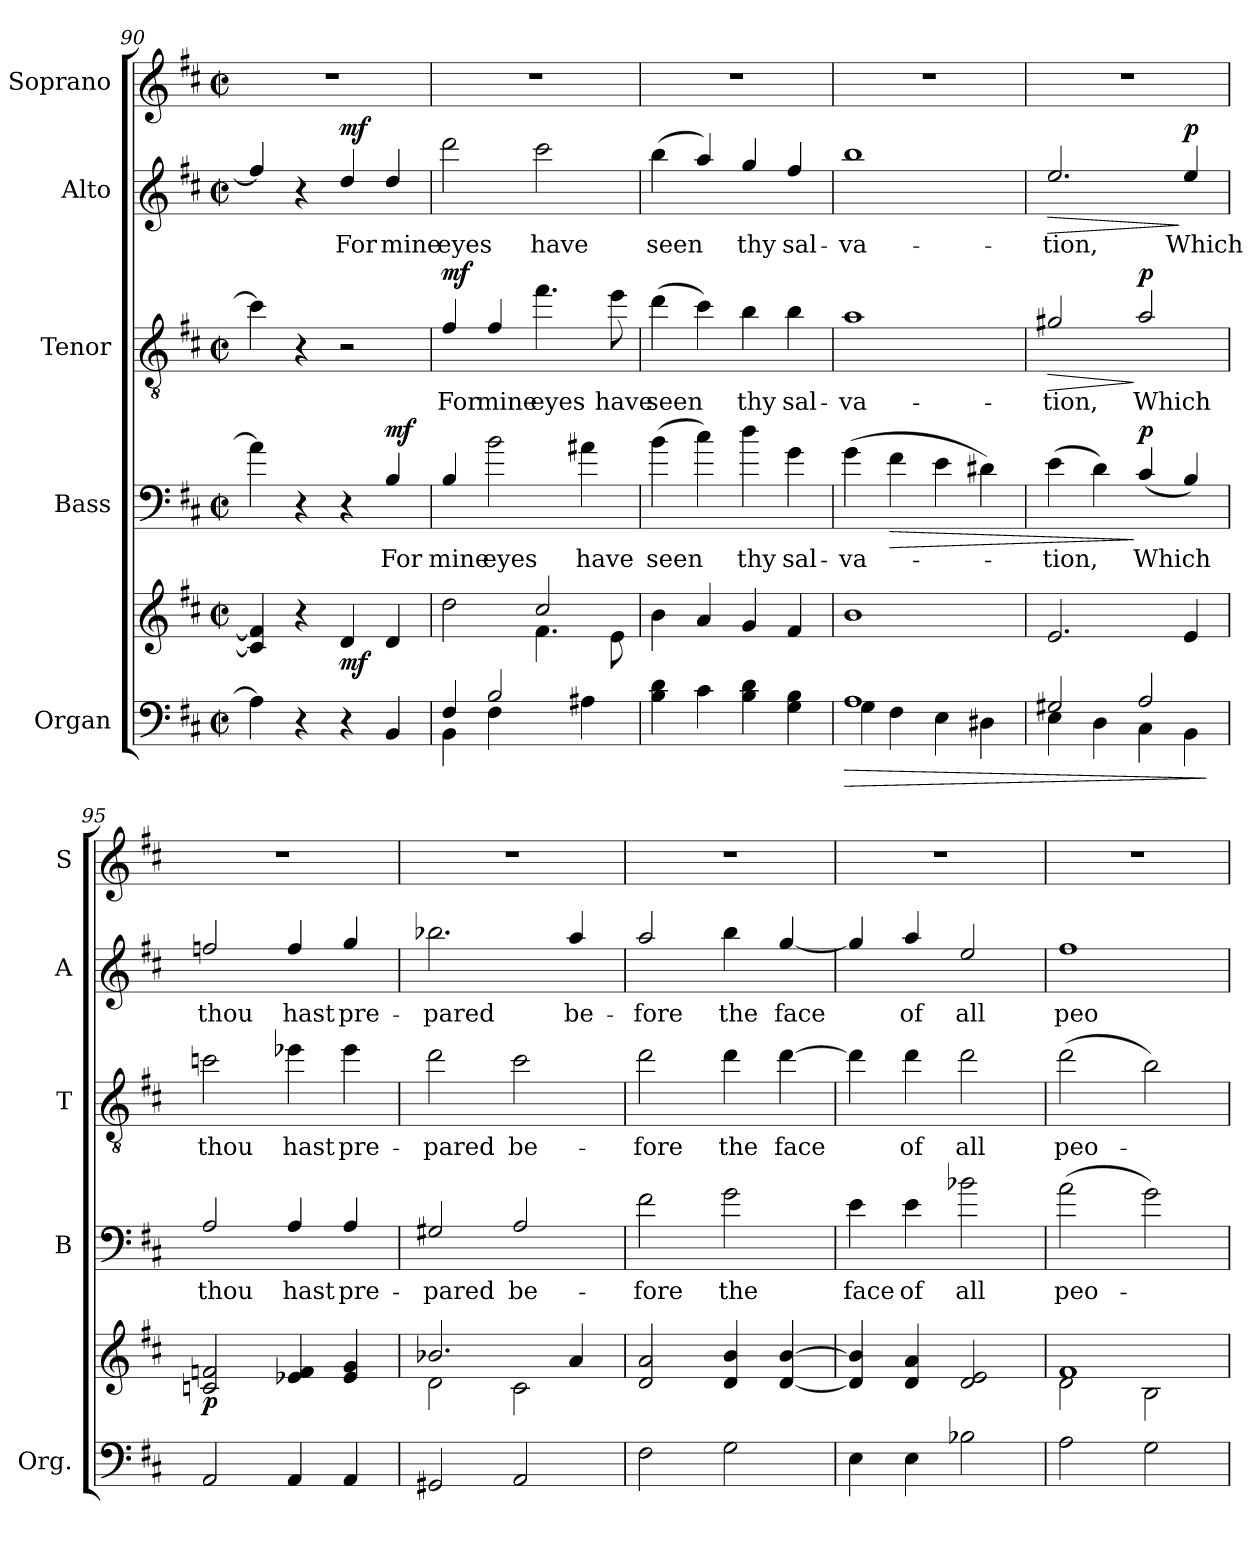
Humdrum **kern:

**kern	**kern	**dynam	**kern	**text	**dynam	**kern	**text	**dynam	**kern	**text	**dynam	**kern
*part5	*part5	*part5	*part4	*part4	*part4	*part3	*part3	*part3	*part2	*part2	*part2	*part1
*staff6	*staff5	*staff5/6	*staff4	*staff4	*staff4	*staff3	*staff3	*staff3	*staff2	*staff2	*staff2	*staff1
*I"Organ	*	*	*I"Bass	*	*	*I"Tenor	*	*	*I"Alto	*	*	*I"Soprano
*I'Org.	*	*	*I'B	*	*	*I'T	*	*	*I'A	*	*	*I'S
*clefF4	*clefG2	*	*clefF4	*	*	*clefGv2	*	*	*clefG2	*	*	*clefG2
*	*	*	*ITrd7c12	*	*	*ITrd7c12	*	*	*ITrd7c12	*	*	*ITrd7c12
*k[f#c#]	*k[f#c#]	*	*k[f#c#]	*	*	*k[f#c#]	*	*	*k[f#c#]	*	*	*k[f#c#]
*D:	*D:	*	*D:	*	*	*D:	*	*	*D:	*	*	*D:
*M2/2	*M2/2	*	*M2/2	*	*	*M2/2	*	*	*M2/2	*	*	*M2/2
*met(c|)	*met(c|)	*	*met(c|)	*	*	*met(c|)	*	*	*met(c|)	*	*	*met(c|)
=90	=90	=90	=90	=90	=90	=90	=90	=90	=90	=90	=90	=90
4A\]	4c#/] 4f#/]	.	4A\]	.	.	4c#\]	.	.	4f#/]	.	.	1r
4r	4r	.	4r	.	.	4r	.	.	4r	.	.	.
!	!	!LO:DY:b	!	!	!	!	!	!	!	!LO:LY:b	!LO:DY:a	!
4r	4d/	mf	4r	.	.	2r	.	.	4d/	For	mf	.
!	!	!	!	!LO:LY:b	!LO:DY:a	!	!	!	!	!LO:LY:b	!	!
4BB/	4d/	.	4BB/	For	mf	.	.	.	4d/	mine	.	.
=91	=91	=91	=91	=91	=91	=91	=91	=91	=91	=91	=91	=91
*^	*^	*	*	*	*	*	*	*	*	*	*	*
!	!	!	!	!	!	!LO:LY:b	!	!	!LO:LY:b	!LO:DY:a	!	!LO:LY:b	!	!
4F#/	4BB\	2dd\	2ryy	.	4BB/	mine	.	4F#/	For	mf	2dd\	eyes	.	1r
!	!	!	!	!	!	!LO:LY:b	!	!	!LO:LY:b	!	!	!	!	!
4F#\	2B/	.	.	.	2B\	eyes	.	4F#/	mine	.	.	.	.	.
!	!	!	!	!	!	!	!	!	!LO:LY:b	!	!	!LO:LY:b	!	!
2ryy	.	2cc#/	4.f#\	.	.	.	.	4.f#\	eyes	.	2cc#\	have	.	.
!	!	!	!	!	!	!LO:LY:b	!	!	!	!	!	!	!	!
.	4A#X\	.	.	.	4A#X\	have	.	.	.	.	.	.	.	.
!	!	!	!	!	!	!	!	!	!LO:LY:b	!	!	!	!	!
.	.	.	8e\	.	.	.	.	8e\	have	.	.	.	.	.
*v	*v	*	*	*	*	*	*	*	*	*	*	*	*	*
!!LO:PB:g=z
=92	=92	=92	=92	=92	=92	=92	=92	=92	=92	=92	=92	=92	=92
!	!	!	!	!	!LO:LY:b	!	!	!LO:LY:b	!	!	!LO:LY:b	!	!
*	*v	*v	*	*	*	*	*	*	*	*	*	*	*
4B\ 4d\	4b\	.	(>4B\	seen	.	(>4d\	seen	.	(>4b\	seen	.	1r
4c#\	4a/	.	4c#\)	.	.	4c#\)	.	.	4a/)	.	.	.
!	!	!	!	!LO:LY:b	!	!	!LO:LY:b	!	!	!LO:LY:b	!	!
4B\ 4d\	4g/	.	4d\	thy	.	4B\	thy	.	4g/	thy	.	.
!	!	!	!	!LO:LY:b	!	!	!LO:LY:b	!	!	!LO:LY:b	!	!
4G\ 4B\	4f#/	.	4G\	sal-	.	4B\	sal-	.	4f#/	sal-	.	.
=93	=93	=93	=93	=93	=93	=93	=93	=93	=93	=93	=93	=93
!	!	!LO:HP:b=2	!	!LO:LY:b	!	!	!LO:LY:b	!	!	!LO:LY:b	!	!
*^	*	*	*	*	*	*	*	*	*	*	*	*
1A	4G\	1b	>	(>4G\	-va-	.	1A	-va-	.	1b	-va-	.	1r
!	!	!	!	!	!	!LO:HP:b	!	!	!	!	!	!	!
.	4F#\	.	.	4F#\	.	>	.	.	.	.	.	.	.
.	4E\	.	.	4E\	.	.	.	.	.	.	.	.	.
.	4D#X\	.	.	4D#X\)	.	.	.	.	.	.	.	.	.
=94	=94	=94	=94	=94	=94	=94	=94	=94	=94	=94	=94	=94	=94
!	!	!	!	!	!LO:LY:b	!	!	!LO:LY:b	!LO:HP:b	!	!LO:LY:b	!LO:HP:b	!
2G#X/	4E\	2.e/	.	(>4E\	-tion,	.	2G#X/	-tion,	>	2.e/	-tion,	>	1r
.	4D\	.	.	4D\)	.	.	.	.	.	.	.	.	.
!	!	!	!	!	!LO:LY:b	!LO:DY:n=1:a	!	!LO:LY:b	!LO:DY:n=1:a	!	!	!	!
2A/	4C#\	.	.	(<4C#/	Which	] p	2A/	Which	] p	.	.	.	.
!	!	!	!	!	!	!	!	!	!	!	!LO:LY:b	!LO:DY:n=1:a	!
.	4BB\	4e/	.	4BB/)	.	.	.	.	.	4e/	Which	] p	.
*v	*v	*	*	*	*	*	*	*	*	*	*	*	*
.	.	]	.	.	.	.	.	.	.	.	.	.
=95	=95	=95	=95	=95	=95	=95	=95	=95	=95	=95	=95	=95
!	!	!LO:DY:b	!	!LO:LY:b	!	!	!LO:LY:b	!	!	!LO:LY:b	!	!
2AA/	2cn/ 2fn/	p	2AA/	thou	.	2cn\	thou	.	2fn/	thou	.	1r
!	!	!	!	!LO:LY:b	!	!	!LO:LY:b	!	!	!LO:LY:b	!	!
4AA/	4e-X/ 4f/	.	4AA/	hast	.	4e-X\	hast	.	4f/	hast	.	.
!	!	!	!	!LO:LY:b	!	!	!LO:LY:b	!	!	!LO:LY:b	!	!
4AA/	4e-/ 4g/	.	4AA/	pre-	.	4e-\	pre-	.	4g/	pre-	.	.
=96	=96	=96	=96	=96	=96	=96	=96	=96	=96	=96	=96	=96
*	*^	*	*	*	*	*	*	*	*	*	*	*
!	!	!	!	!	!LO:LY:b	!	!	!LO:LY:b	!	!	!LO:LY:b	!	!
2GG#X/	2.b-X/	2d\	.	2GG#X/	-pared	.	2d\	-pared	.	2.b-X\	-pared	.	1r
!	!	!	!	!	!LO:LY:b	!	!	!LO:LY:b	!	!	!	!	!
2AA/	.	2c#\	.	2AA/	be-	.	2c#\	be-	.	.	.	.	.
!	!	!	!	!	!	!	!	!	!	!	!LO:LY:b	!	!
.	4a/	.	.	.	.	.	.	.	.	4a/	be-	.	.
*	*v	*v	*	*	*	*	*	*	*	*	*	*	*
=97	=97	=97	=97	=97	=97	=97	=97	=97	=97	=97	=97	=97
!	!	!	!	!LO:LY:b	!	!	!LO:LY:b	!	!	!LO:LY:b	!	!
2F#\	2d/ 2a/	.	2F#\	-fore	.	2d\	-fore	.	2a/	-fore	.	1r
!	!	!	!	!LO:LY:b	!	!	!LO:LY:b	!	!	!LO:LY:b	!	!
2G\	4d/ 4b/	.	2G\	the	.	4d\	the	.	4b\	the	.	.
!	!	!	!	!	!	!	!LO:LY:b	!	!	!LO:LY:b	!	!
.	[4d/ [4b/	.	.	.	.	[4d\	face	.	[4g/	face	.	.
!!LO:LB:g=z
=98	=98	=98	=98	=98	=98	=98	=98	=98	=98	=98	=98	=98
!	!	!	!	!LO:LY:b	!	!	!	!	!	!	!	!
4E\	4d/] 4b/]	.	4E\	face	.	4d\]	.	.	4g/]	.	.	1r
!	!	!	!	!LO:LY:b	!	!	!LO:LY:b	!	!	!LO:LY:b	!	!
4E\	4d/ 4a/	.	4E\	of	.	4d\	of	.	4a/	of	.	.
!	!	!	!	!LO:LY:b	!	!	!LO:LY:b	!	!	!LO:LY:b	!	!
2B-X\	2d/ 2e/	.	2B-X\	all	.	2d\	all	.	2e/	all	.	.
=99	=99	=99	=99	=99	=99	=99	=99	=99	=99	=99	=99	=99
*	*^	*	*	*	*	*	*	*	*	*	*	*
!	!	!	!	!	!LO:LY:b	!	!	!LO:LY:b	!	!	!LO:LY:b	!	!
2A\	1f#	2d\	.	(>2A\	peo-	.	(>2d\	peo-	.	1f#	peo-	.	1r
2G\	.	2B\	.	2G\)	.	.	2B\)	.	.	.	.	.	.
*	*v	*v	*	*	*	*	*	*	*	*	*	*	*
=	=	=	=	=	=	=	=	=	=	=	=	=
*-	*-	*-	*-	*-	*-	*-	*-	*-	*-	*-	*-	*-
